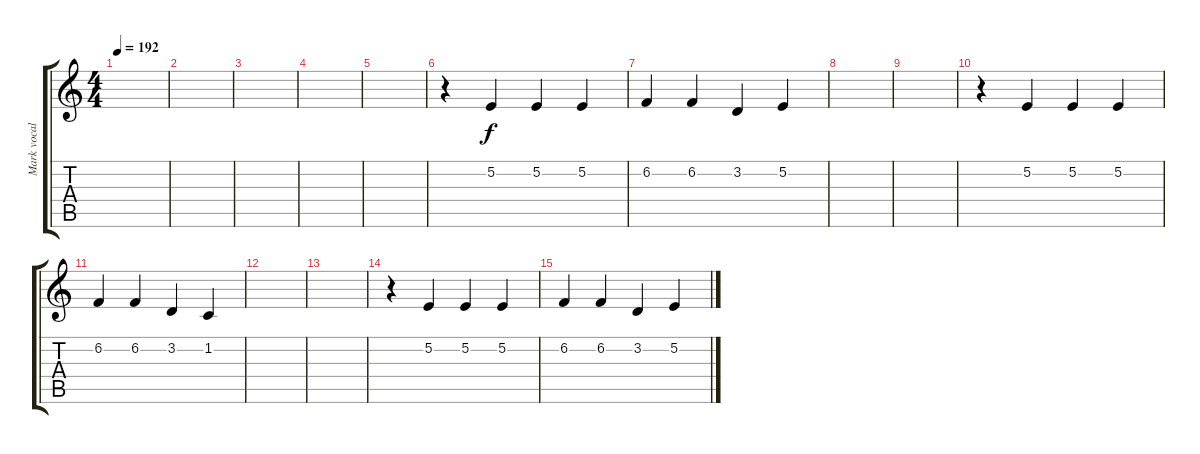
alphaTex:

\track ("Mark vocal" "Mark vocal") {instrument choiraahs}
\staff {score tabs}
\tuning (E4 B3 G3 D3 A2 E2) {hide}
\ts (4 4)
\tempo 192
\clef g2
\ks c
|
|
|
|
|
r.4 5.2.4 5.2.4 5.2.4 |
6.2.4 6.2.4 3.2.4 5.2.4 |
|
|
r.4 5.2.4 5.2.4 5.2.4 |
6.2.4 6.2.4 3.2.4 1.2.4 |
|
|
r.4 5.2.4 5.2.4 5.2.4 |
6.2.4 6.2.4 3.2.4 5.2.4
